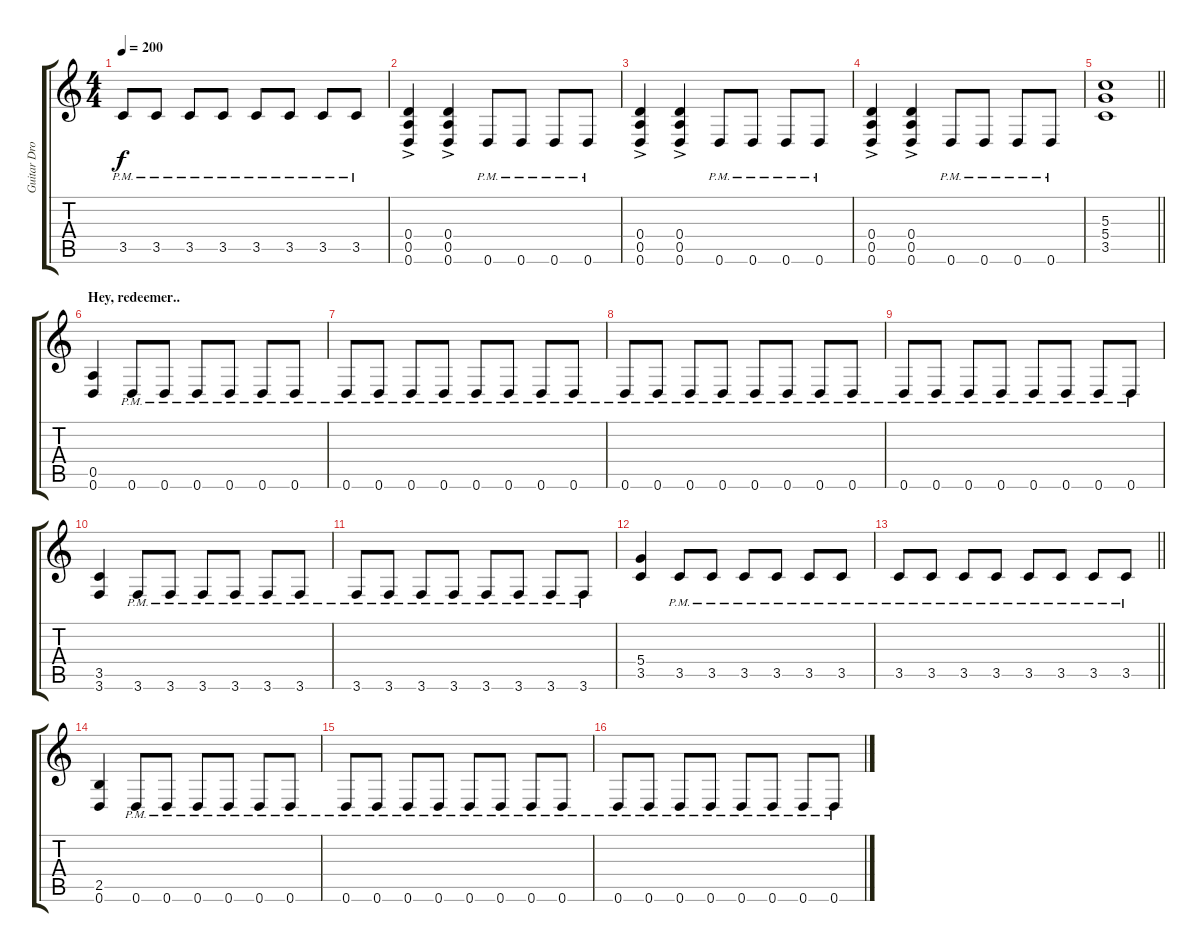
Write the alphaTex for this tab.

\track ("Guitar DropD" "Guitar Dro") {instrument distortionguitar}
\staff {score tabs}
\tuning (E4 B3 G3 D3 A2 D2) {hide}
\ts (4 4)
\tempo 200
\clef g2
\ks c
3.5{pm}.8{dy f} 3.5{pm}.8 3.5{pm}.8 3.5{pm}.8 3.5{pm}.8 3.5{pm}.8 3.5{pm}.8 3.5{pm}.8 |
(0.4{ac} 0.5{ac} 0.6{ac}).4 (0.4{ac} 0.5{ac} 0.6{ac}).4 0.6{pm}.8 0.6{pm}.8 0.6{pm}.8 0.6{pm}.8 |
(0.4{ac} 0.5{ac} 0.6{ac}).4 (0.4{ac} 0.5{ac} 0.6{ac}).4 0.6{pm}.8 0.6{pm}.8 0.6{pm}.8 0.6{pm}.8 |
(0.4{ac} 0.5{ac} 0.6{ac}).4 (0.4{ac} 0.5{ac} 0.6{ac}).4 0.6{pm}.8 0.6{pm}.8 0.6{pm}.8 0.6{pm}.8 |
\barLineRight lightlight
(5.3 5.4 3.5).1 |
\section ("" "Hey, redeemer..")
(0.5 0.6).4 0.6{pm}.8 0.6{pm}.8 0.6{pm}.8 0.6{pm}.8 0.6{pm}.8 0.6{pm}.8 |
0.6{pm}.8 0.6{pm}.8 0.6{pm}.8 0.6{pm}.8 0.6{pm}.8 0.6{pm}.8 0.6{pm}.8 0.6{pm}.8 |
0.6{pm}.8 0.6{pm}.8 0.6{pm}.8 0.6{pm}.8 0.6{pm}.8 0.6{pm}.8 0.6{pm}.8 0.6{pm}.8 |
0.6{pm}.8 0.6{pm}.8 0.6{pm}.8 0.6{pm}.8 0.6{pm}.8 0.6{pm}.8 0.6{pm}.8 0.6{pm}.8 |
(3.5 3.6).4 3.6{pm}.8 3.6{pm}.8 3.6{pm}.8 3.6{pm}.8 3.6{pm}.8 3.6{pm}.8 |
3.6{pm}.8 3.6{pm}.8 3.6{pm}.8 3.6{pm}.8 3.6{pm}.8 3.6{pm}.8 3.6{pm}.8 3.6{pm}.8 |
(5.4 3.5).4 3.5{pm}.8 3.5{pm}.8 3.5{pm}.8 3.5{pm}.8 3.5{pm}.8 3.5{pm}.8 |
\barLineRight lightlight
3.5{pm}.8 3.5{pm}.8 3.5{pm}.8 3.5{pm}.8 3.5{pm}.8 3.5{pm}.8 3.5{pm}.8 3.5{pm}.8 |
\section ("" "")
(2.5 0.6).4 0.6{pm}.8 0.6{pm}.8 0.6{pm}.8 0.6{pm}.8 0.6{pm}.8 0.6{pm}.8 |
0.6{pm}.8 0.6{pm}.8 0.6{pm}.8 0.6{pm}.8 0.6{pm}.8 0.6{pm}.8 0.6{pm}.8 0.6{pm}.8 |
0.6{pm}.8 0.6{pm}.8 0.6{pm}.8 0.6{pm}.8 0.6{pm}.8 0.6{pm}.8 0.6{pm}.8 0.6{pm}.8
